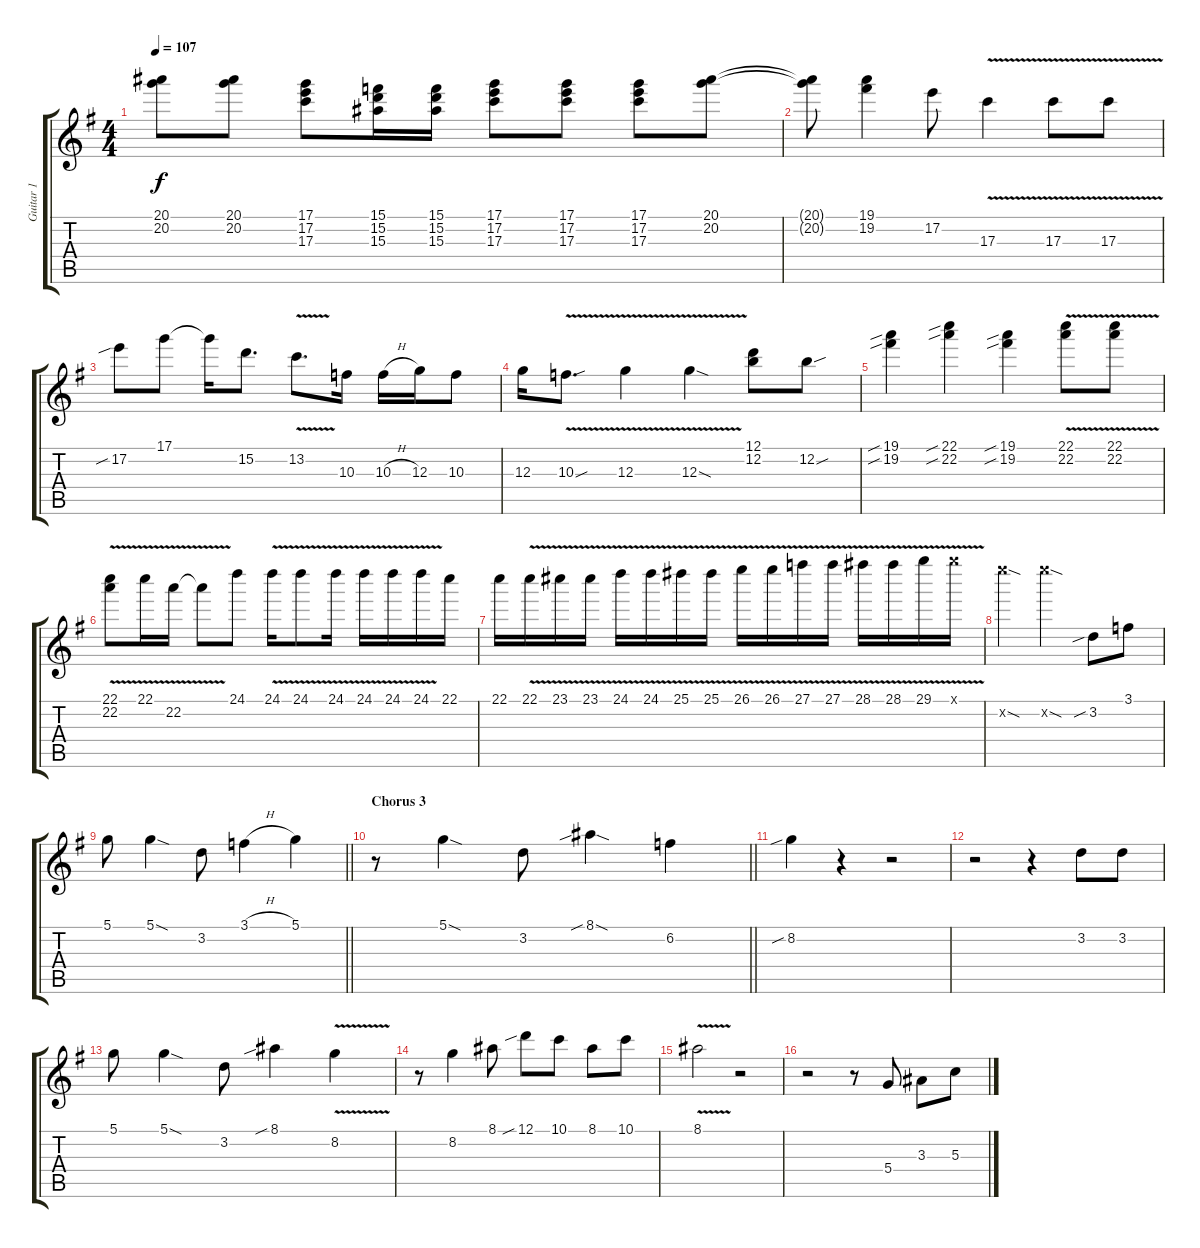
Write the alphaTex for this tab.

\track ("Guitar 1" "Guitar 1") {instrument overdrivenguitar}
\staff {score tabs}
\tuning (D4 B3 G3 D3 G2 D2) {hide}
\ts (4 4)
\tempo 107
\clef g2
\ks g
(20.1{t} 20.2{t}).8{dy f} (20.1 20.2).8 (17.1 17.2 17.3).8 (15.1 15.2 15.3).16 (15.1 15.2 15.3).16 (17.1 17.2 17.3).8 (17.1 17.2 17.3).8 (17.1 17.2 17.3).8 (20.1 20.2).8 |
(20.1{t} 20.2{t}).8 (19.1 19.2).4 17.2.8 17.3{v}.4 17.3{v}.8 17.3{v}.8 |
17.2{sib}.8 17.1.8 17.1{t}.16 15.2.8{d} 13.2{v}.8{d} 10.3.16 10.3{h}.16 12.3.16 10.3.8 |
12.3.16 10.3{v sou}.8{d} 12.3{v}.4 12.3{v sod}.4 (12.1 12.2).8 12.2{sou}.8 |
(19.1{sib} 19.2{sib}).4 (22.1{sib} 22.2{sib}).4 (19.1{sib} 19.2{sib}).4 (22.1{v} 22.2).8 (22.1 22.2{v}).8 |
(22.1{v} 22.2).8 22.1{v}.16 22.2{v}.16 22.2{t}.8 24.1.8 24.1{v}.16 24.1{v}.8 24.1{v}.16 24.1{v}.16 24.1{v}.16 24.1{v}.16 22.1.16 |
22.1.16 22.1{v}.16 23.1{v}.16 23.1{v}.16 24.1{v}.16 24.1{v}.16 25.1{v}.16 25.1{v}.16 26.1{v}.16 26.1{v}.16 27.1{v}.16 27.1{v}.16 28.1{v}.16 28.1{v}.16 29.1{v}.16 29.1{v x}.16 |
29.2{sod x}.4 29.2{sod x}.2 3.2{sib}.8 3.1.8 |
\barLineRight lightlight
5.1.8 5.1{sod}.4 3.2.8 3.1{h}.4 5.1.4 |
\section ("" "Chorus 3")
\barLineRight lightlight
r.8 5.1{sod}.4 3.2.8 8.1{sib sod}.4 6.2.4 |
8.2{sib}.4 r.4 r.2 |
r.2 r.4 3.2.8 3.2.8 |
5.1.8 5.1{sod}.4 3.2.8 8.1{sib}.4 8.2{v}.4 |
r.8 8.2.4 8.1.8 12.1{sib}.8 10.1.8 8.1.8 10.1.8 |
8.1{v}.2 r.2 |
r.2 r.8 5.4.8 3.3.8 5.3.8
